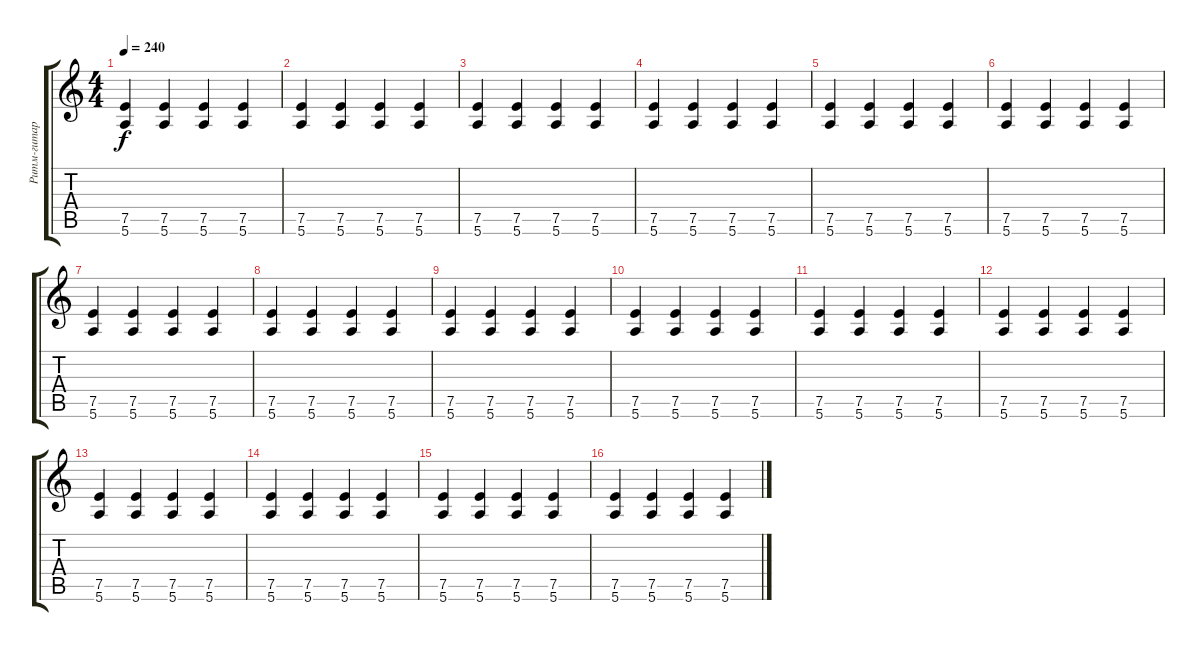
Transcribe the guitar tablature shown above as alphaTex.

\track ("Ритм-гитара" "Ритм-гитар") {instrument overdrivenguitar}
\staff {score tabs}
\tuning (E4 B3 G3 D3 A2 E2) {hide}
\ts (4 4)
\tempo 240
\clef g2
\ks c
(7.5 5.6).4{dy f} (7.5 5.6).4 (7.5 5.6).4 (7.5 5.6).4 |
(7.5 5.6).4 (7.5 5.6).4 (7.5 5.6).4 (7.5 5.6).4 |
(7.5 5.6).4 (7.5 5.6).4 (7.5 5.6).4 (7.5 5.6).4 |
(7.5 5.6).4 (7.5 5.6).4 (7.5 5.6).4 (7.5 5.6).4 |
(7.5 5.6).4 (7.5 5.6).4 (7.5 5.6).4 (7.5 5.6).4 |
(7.5 5.6).4 (7.5 5.6).4 (7.5 5.6).4 (7.5 5.6).4 |
(7.5 5.6).4 (7.5 5.6).4 (7.5 5.6).4 (7.5 5.6).4 |
(7.5 5.6).4 (7.5 5.6).4 (7.5 5.6).4 (7.5 5.6).4 |
(7.5 5.6).4 (7.5 5.6).4 (7.5 5.6).4 (7.5 5.6).4 |
(7.5 5.6).4 (7.5 5.6).4 (7.5 5.6).4 (7.5 5.6).4 |
(7.5 5.6).4 (7.5 5.6).4 (7.5 5.6).4 (7.5 5.6).4 |
(7.5 5.6).4 (7.5 5.6).4 (7.5 5.6).4 (7.5 5.6).4 |
(7.5 5.6).4 (7.5 5.6).4 (7.5 5.6).4 (7.5 5.6).4 |
(7.5 5.6).4 (7.5 5.6).4 (7.5 5.6).4 (7.5 5.6).4 |
(7.5 5.6).4 (7.5 5.6).4 (7.5 5.6).4 (7.5 5.6).4 |
(7.5 5.6).4 (7.5 5.6).4 (7.5 5.6).4 (7.5 5.6).4
